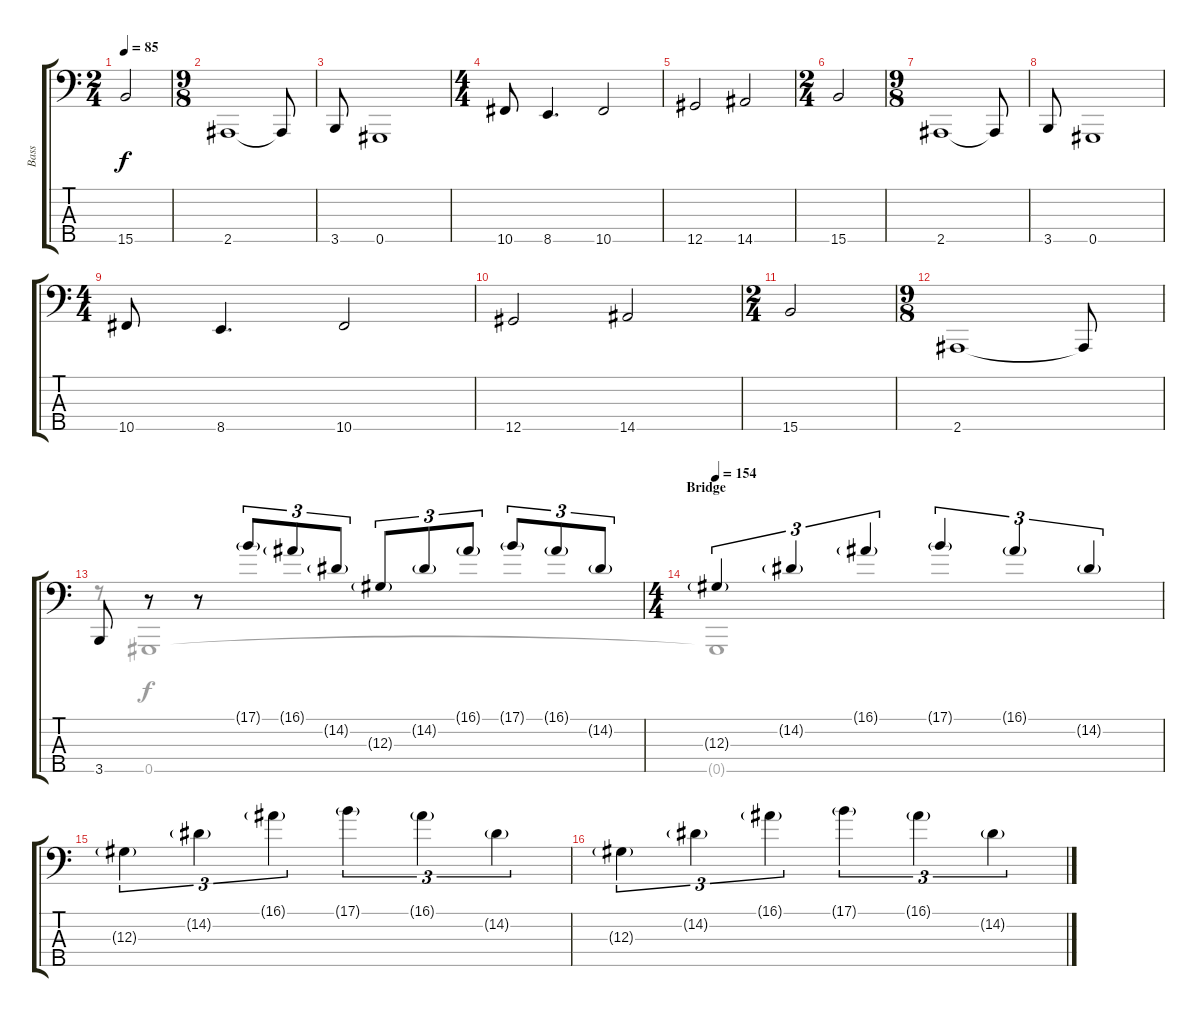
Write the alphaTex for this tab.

\track ("Bass" "Bass") {instrument electricbasspick}
\staff {score tabs}
\tuning (Gb2 Db2 Ab1 Eb1 Ab0) {hide}
\voice
\ts (2 4)
\tempo 85
\clef f4
\ks c
15.5.2{dy f} |
\ts (9 8)
2.5.1 2.5{t}.8 |
3.5.8 0.5.1 |
\ts (4 4)
10.5.8 8.5.4{d} 10.5.2 |
12.5.2 14.5.2 |
\ts (2 4)
15.5.2 |
\ts (9 8)
2.5.1 2.5{t}.8 |
3.5.8 0.5.1 |
\ts (4 4)
10.5.8 8.5.4{d} 10.5.2 |
12.5.2 14.5.2 |
\ts (2 4)
15.5.2 |
\ts (9 8)
2.5.1 2.5{t}.8 |
3.5.8 r.8 r.8 17.1{g}.8{tu (3 2)} 16.1{g}.8{tu (3 2)} 14.2{g}.8{tu (3 2)} 12.3{g}.8{tu (3 2)} 14.2{g}.8{tu (3 2)} 16.1{g}.8{tu (3 2)} 17.1{g}.8{tu (3 2)} 16.1{g}.8{tu (3 2)} 14.2{g}.8{tu (3 2)} |
\ts (4 4)
\section ("" "Bridge")
\tempo 154
12.3{g}.4{tu (3 2)} 14.2{g}.4{tu (3 2)} 16.1{g}.4{tu (3 2)} 17.1{g}.4{tu (3 2)} 16.1{g}.4{tu (3 2)} 14.2{g}.4{tu (3 2)} |
12.3{g}.4{tu (3 2)} 14.2{g}.4{tu (3 2)} 16.1{g}.4{tu (3 2)} 17.1{g}.4{tu (3 2)} 16.1{g}.4{tu (3 2)} 14.2{g}.4{tu (3 2)} |
12.3{g}.4{tu (3 2)} 14.2{g}.4{tu (3 2)} 16.1{g}.4{tu (3 2)} 17.1{g}.4{tu (3 2)} 16.1{g}.4{tu (3 2)} 14.2{g}.4{tu (3 2)}
\voice
\clef f4
\ottava regular
\simile none
\ks c
|
|
|
|
|
|
|
|
|
|
|
|
r.8 0.5.1 |
0.5{t}.1 |
|
